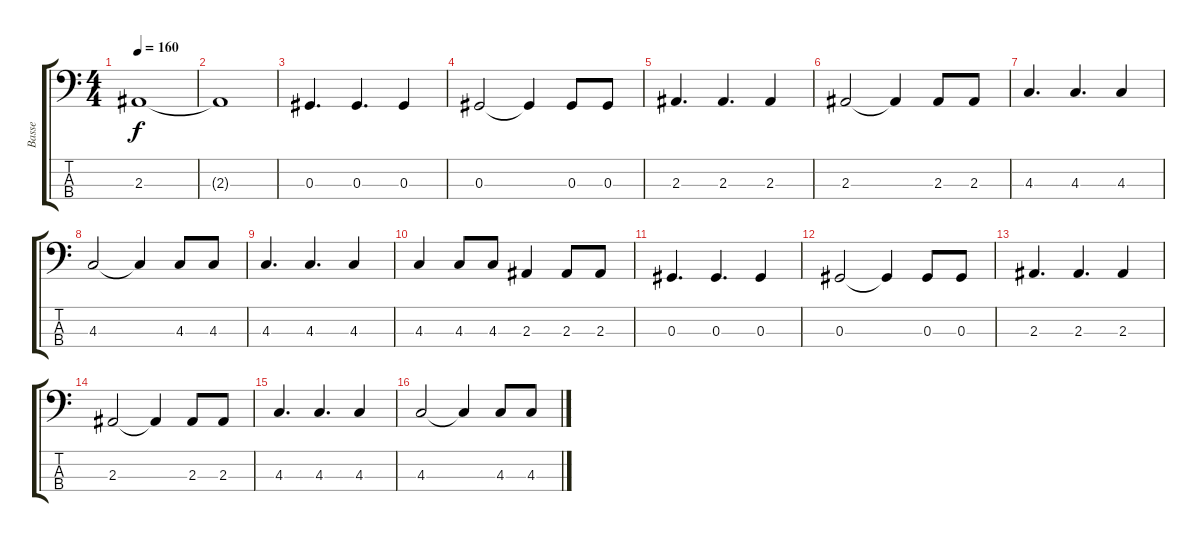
\track ("Basse" "Basse") {instrument electricbassfinger}
\staff {score tabs}
\tuning (Gb2 Db2 Ab1 Eb1) {hide}
\ts (4 4)
\tempo 160
\clef f4
\ks c
2.3.1{dy f} |
2.3{t}.1 |
0.3.4{d} 0.3.4{d} 0.3.4 |
0.3.2 0.3{t}.4 0.3.8 0.3.8 |
2.3.4{d} 2.3.4{d} 2.3.4 |
2.3.2 2.3{t}.4 2.3.8 2.3.8 |
4.3.4{d} 4.3.4{d} 4.3.4 |
4.3.2 4.3{t}.4 4.3.8 4.3.8 |
4.3.4{d} 4.3.4{d} 4.3.4 |
4.3.4 4.3.8 4.3.8 2.3.4 2.3.8 2.3.8 |
0.3.4{d} 0.3.4{d} 0.3.4 |
0.3.2 0.3{t}.4 0.3.8 0.3.8 |
2.3.4{d} 2.3.4{d} 2.3.4 |
2.3.2 2.3{t}.4 2.3.8 2.3.8 |
4.3.4{d} 4.3.4{d} 4.3.4 |
4.3.2 4.3{t}.4 4.3.8 4.3.8
